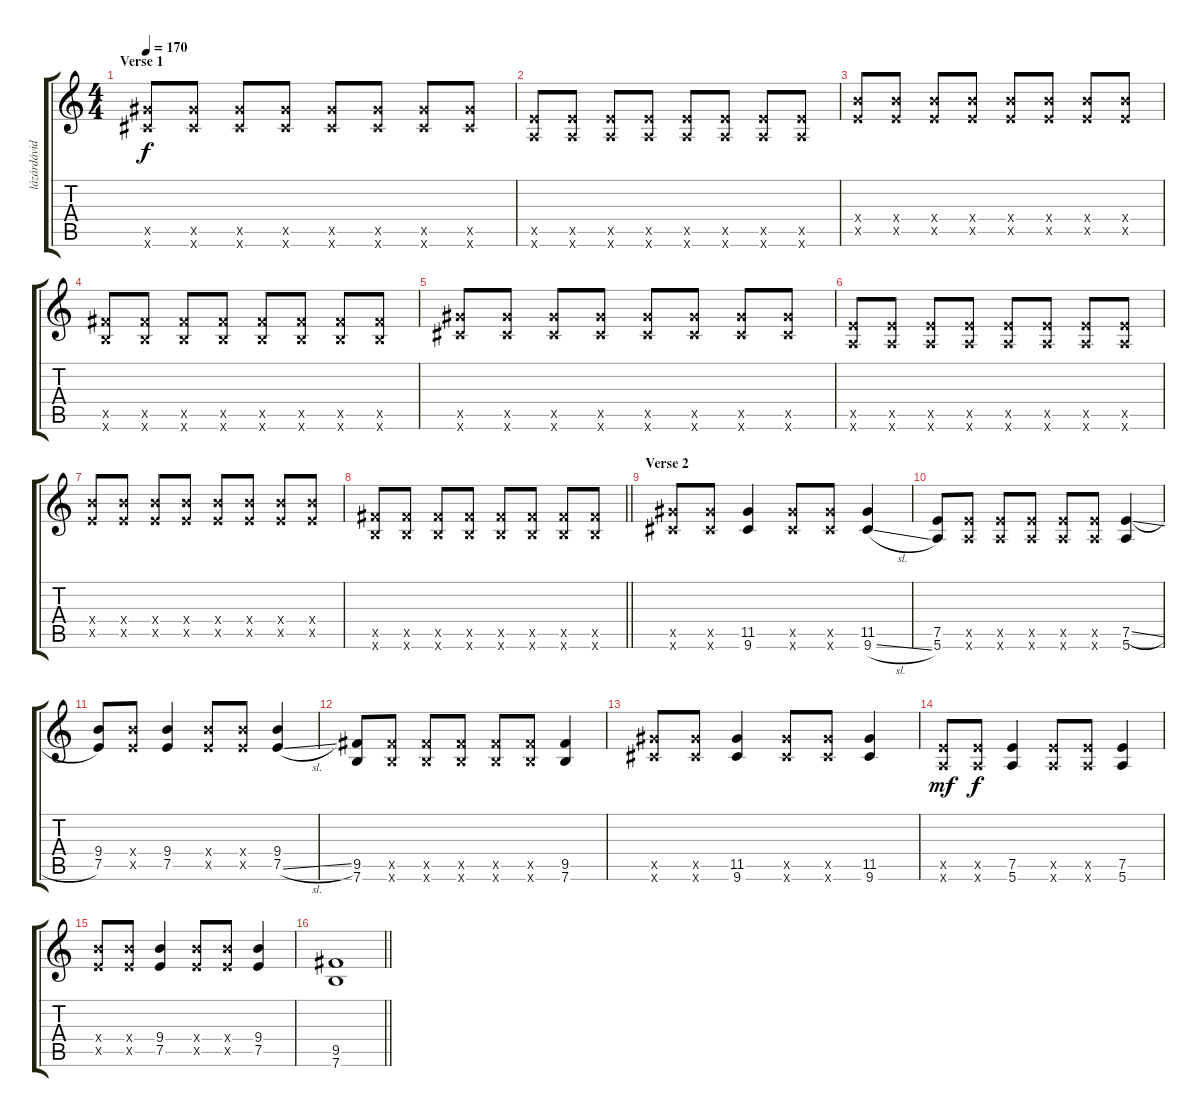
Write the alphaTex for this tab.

\track ("lázárdávid - Gitár 1" "lázárdávid") {instrument distortionguitar}
\staff {score tabs}
\tuning (E4 B3 G3 D3 A2 E2) {hide}
\ts (4 4)
\section ("" "Verse 1")
\tempo 170
\clef g2
\ks c
(11.5{x} 9.6{x}).8{dy f} (11.5{x} 9.6{x}).8 (11.5{x} 9.6{x}).8 (11.5{x} 9.6{x}).8 (11.5{x} 9.6{x}).8 (11.5{x} 9.6{x}).8 (11.5{x} 9.6{x}).8 (11.5{x} 9.6{x}).8 |
(7.5{x} 5.6{x}).8 (7.5{x} 5.6{x}).8 (7.5{x} 5.6{x}).8 (7.5{x} 5.6{x}).8 (7.5{x} 5.6{x}).8 (7.5{x} 5.6{x}).8 (7.5{x} 5.6{x}).8 (7.5{x} 5.6{x}).8 |
(9.4{x} 7.5{x}).8 (9.4{x} 7.5{x}).8 (9.4{x} 7.5{x}).8 (9.4{x} 7.5{x}).8 (9.4{x} 7.5{x}).8 (9.4{x} 7.5{x}).8 (9.4{x} 7.5{x}).8 (9.4{x} 7.5{x}).8 |
(9.5{x} 7.6{x}).8 (9.5{x} 7.6{x}).8 (9.5{x} 7.6{x}).8 (9.5{x} 7.6{x}).8 (9.5{x} 7.6{x}).8 (9.5{x} 7.6{x}).8 (9.5{x} 7.6{x}).8 (9.5{x} 7.6{x}).8 |
(11.5{x} 9.6{x}).8 (11.5{x} 9.6{x}).8 (11.5{x} 9.6{x}).8 (11.5{x} 9.6{x}).8 (11.5{x} 9.6{x}).8 (11.5{x} 9.6{x}).8 (11.5{x} 9.6{x}).8 (11.5{x} 9.6{x}).8 |
(7.5{x} 5.6{x}).8 (7.5{x} 5.6{x}).8 (7.5{x} 5.6{x}).8 (7.5{x} 5.6{x}).8 (7.5{x} 5.6{x}).8 (7.5{x} 5.6{x}).8 (7.5{x} 5.6{x}).8 (7.5{x} 5.6{x}).8 |
(9.4{x} 7.5{x}).8 (9.4{x} 7.5{x}).8 (9.4{x} 7.5{x}).8 (9.4{x} 7.5{x}).8 (9.4{x} 7.5{x}).8 (9.4{x} 7.5{x}).8 (9.4{x} 7.5{x}).8 (9.4{x} 7.5{x}).8 |
\barLineRight lightlight
(9.5{x} 7.6{x}).8 (9.5{x} 7.6{x}).8 (9.5{x} 7.6{x}).8 (9.5{x} 7.6{x}).8 (9.5{x} 7.6{x}).8 (9.5{x} 7.6{x}).8 (9.5{x} 7.6{x}).8 (9.5{x} 7.6{x}).8 |
\section ("" "Verse 2")
(11.5{x} 9.6{x}).8 (11.5{x} 9.6{x}).8 (11.5 9.6).4 (11.5{x} 9.6{x}).8 (11.5{x} 9.6{x}).8 (11.5 9.6{sl}).4 |
(7.5 5.6).8 (7.5{x} 5.6{x}).8 (7.5{x} 5.6{x}).8 (7.5{x} 5.6{x}).8 (7.5{x} 5.6{x}).8 (7.5{x} 5.6{x}).8 (7.5{sl} 5.6).4 |
(9.4 7.5).8 (9.4{x} 7.5{x}).8 (9.4 7.5).4 (9.4{x} 7.5{x}).8 (9.4{x} 7.5{x}).8 (9.4 7.5{sl}).4 |
(9.5 7.6).8 (9.5{x} 7.6{x}).8 (9.5{x} 7.6{x}).8 (9.5{x} 7.6{x}).8 (9.5{x} 7.6{x}).8 (9.5{x} 7.6{x}).8 (9.5 7.6).4 |
(11.5{x} 9.6{x}).8 (11.5{x} 9.6{x}).8 (11.5 9.6).4 (11.5{x} 9.6{x}).8 (11.5{x} 9.6{x}).8 (11.5 9.6).4 |
(7.5{x} 5.6{x}).8{dy mf} (7.5{x} 5.6{x}).8{dy f} (7.5 5.6).4 (7.5{x} 5.6{x}).8 (7.5{x} 5.6{x}).8 (7.5 5.6).4 |
(9.4{x} 7.5{x}).8 (9.4{x} 7.5{x}).8 (9.4 7.5).4 (9.4{x} 7.5{x}).8 (9.4{x} 7.5{x}).8 (9.4 7.5).4 |
\barLineRight lightlight
(9.5 7.6).1
